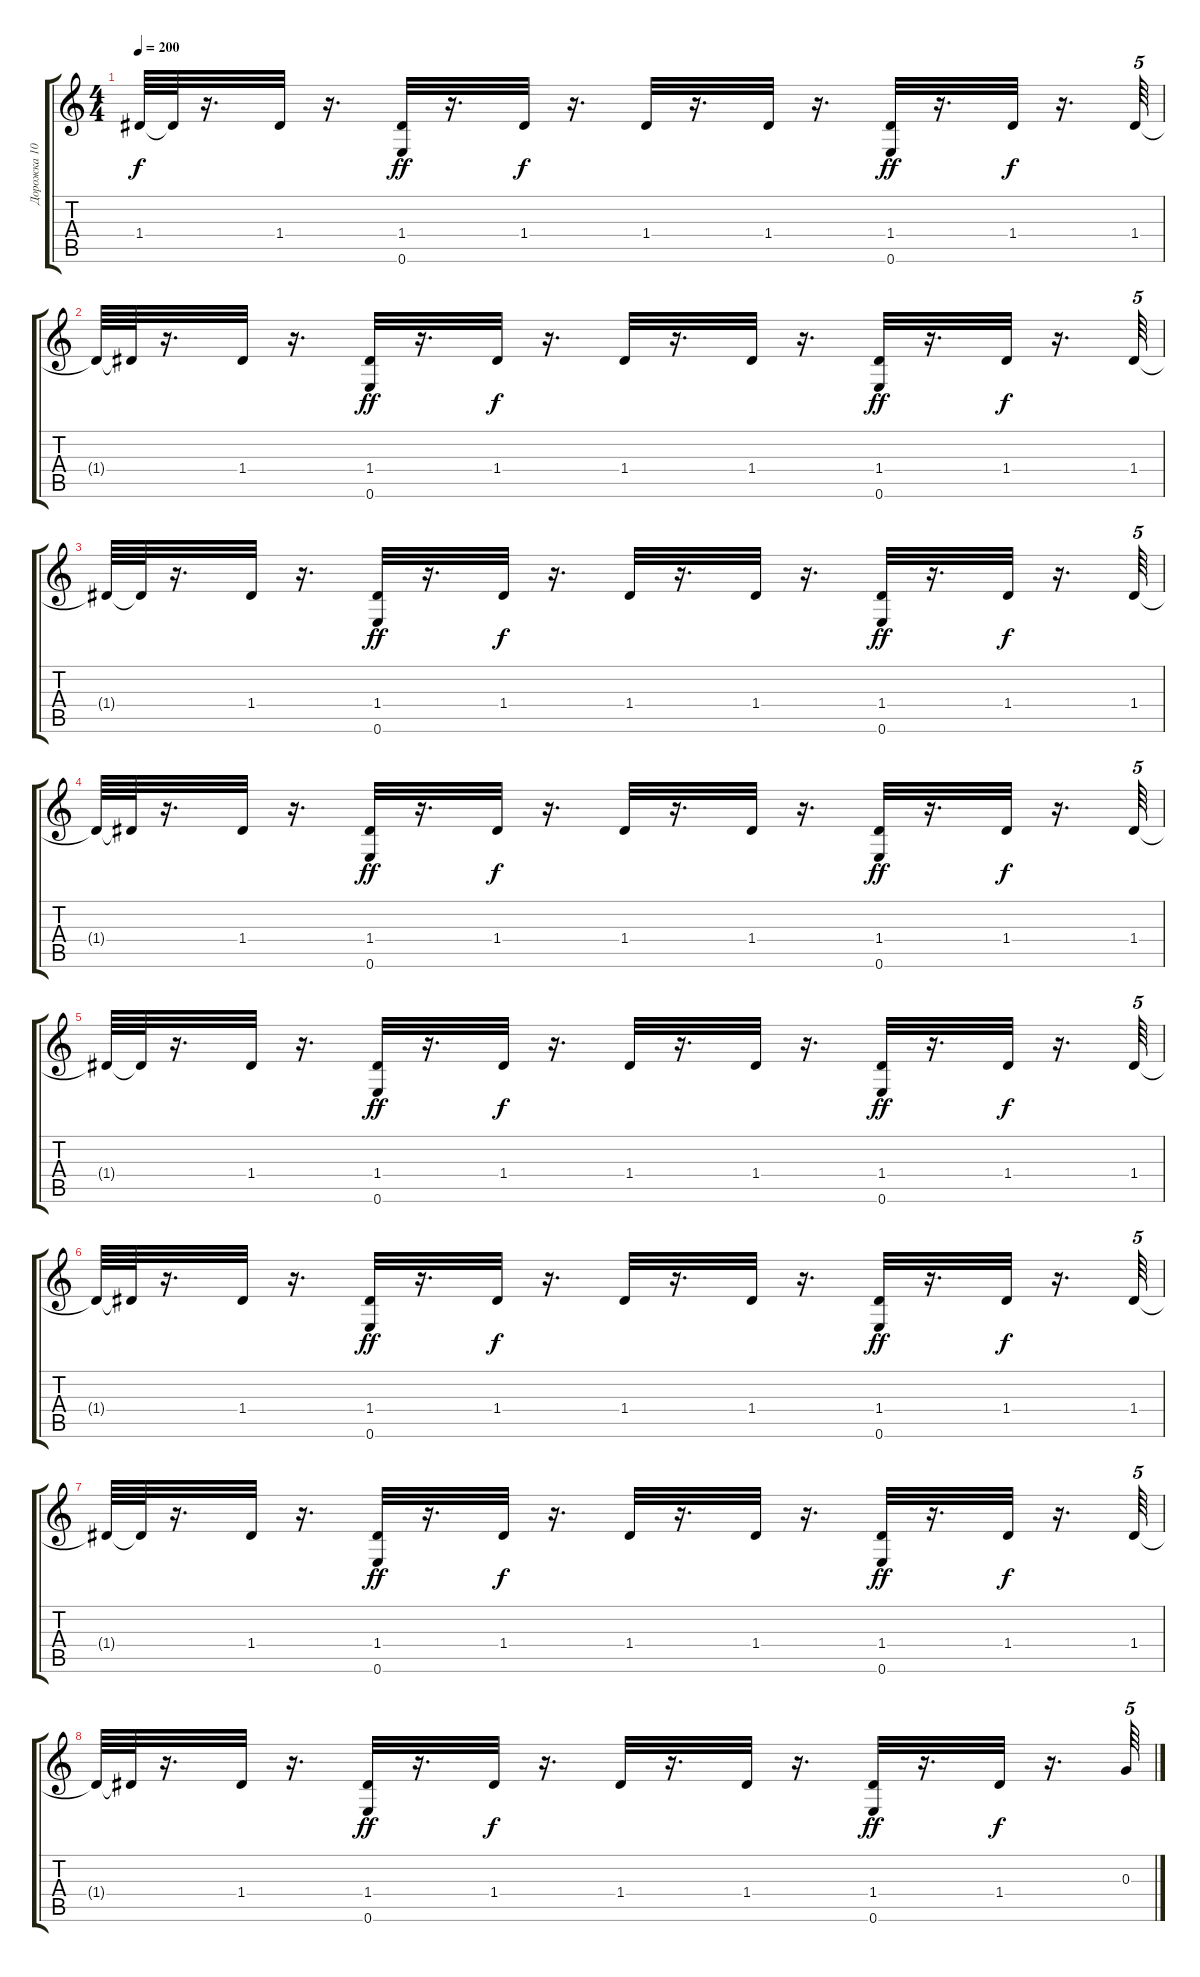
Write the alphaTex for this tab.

\track ("Дорожка 10" "Дорожка 10") {instrument acousticguitarnylon}
\staff {score tabs}
\tuning (E4 B3 G3 D3 A2 E2) {hide}
\ts (4 4)
\tempo 200
\clef g2
\ks c
1.4{t}.64{dy f} 1.4{t}.64 r.16{d} 1.4.32 r.16{d} (1.4 0.6).32{dy ff} r.16{d} 1.4.32{dy f} r.16{d} 1.4.32 r.16{d} 1.4.32 r.16{d} (1.4 0.6).32{dy ff} r.16{d} 1.4.32{dy f} r.16{d} 1.4.64{tu (5 4)} |
1.4{t}.64 1.4{t}.64 r.16{d} 1.4.32 r.16{d} (1.4 0.6).32{dy ff} r.16{d} 1.4.32{dy f} r.16{d} 1.4.32 r.16{d} 1.4.32 r.16{d} (1.4 0.6).32{dy ff} r.16{d} 1.4.32{dy f} r.16{d} 1.4.64{tu (5 4)} |
1.4{t}.64 1.4{t}.64 r.16{d} 1.4.32 r.16{d} (1.4 0.6).32{dy ff} r.16{d} 1.4.32{dy f} r.16{d} 1.4.32 r.16{d} 1.4.32 r.16{d} (1.4 0.6).32{dy ff} r.16{d} 1.4.32{dy f} r.16{d} 1.4.64{tu (5 4)} |
1.4{t}.64 1.4{t}.64 r.16{d} 1.4.32 r.16{d} (1.4 0.6).32{dy ff} r.16{d} 1.4.32{dy f} r.16{d} 1.4.32 r.16{d} 1.4.32 r.16{d} (1.4 0.6).32{dy ff} r.16{d} 1.4.32{dy f} r.16{d} 1.4.64{tu (5 4)} |
1.4{t}.64 1.4{t}.64 r.16{d} 1.4.32 r.16{d} (1.4 0.6).32{dy ff} r.16{d} 1.4.32{dy f} r.16{d} 1.4.32 r.16{d} 1.4.32 r.16{d} (1.4 0.6).32{dy ff} r.16{d} 1.4.32{dy f} r.16{d} 1.4.64{tu (5 4)} |
1.4{t}.64 1.4{t}.64 r.16{d} 1.4.32 r.16{d} (1.4 0.6).32{dy ff} r.16{d} 1.4.32{dy f} r.16{d} 1.4.32 r.16{d} 1.4.32 r.16{d} (1.4 0.6).32{dy ff} r.16{d} 1.4.32{dy f} r.16{d} 1.4.64{tu (5 4)} |
1.4{t}.64 1.4{t}.64 r.16{d} 1.4.32 r.16{d} (1.4 0.6).32{dy ff} r.16{d} 1.4.32{dy f} r.16{d} 1.4.32 r.16{d} 1.4.32 r.16{d} (1.4 0.6).32{dy ff} r.16{d} 1.4.32{dy f} r.16{d} 1.4.64{tu (5 4)} |
1.4{t}.64 1.4{t}.64 r.16{d} 1.4.32 r.16{d} (1.4 0.6).32{dy ff} r.16{d} 1.4.32{dy f} r.16{d} 1.4.32 r.16{d} 1.4.32 r.16{d} (1.4 0.6).32{dy ff} r.16{d} 1.4.32{dy f} r.16{d} 0.3.64{tu (5 4)}
